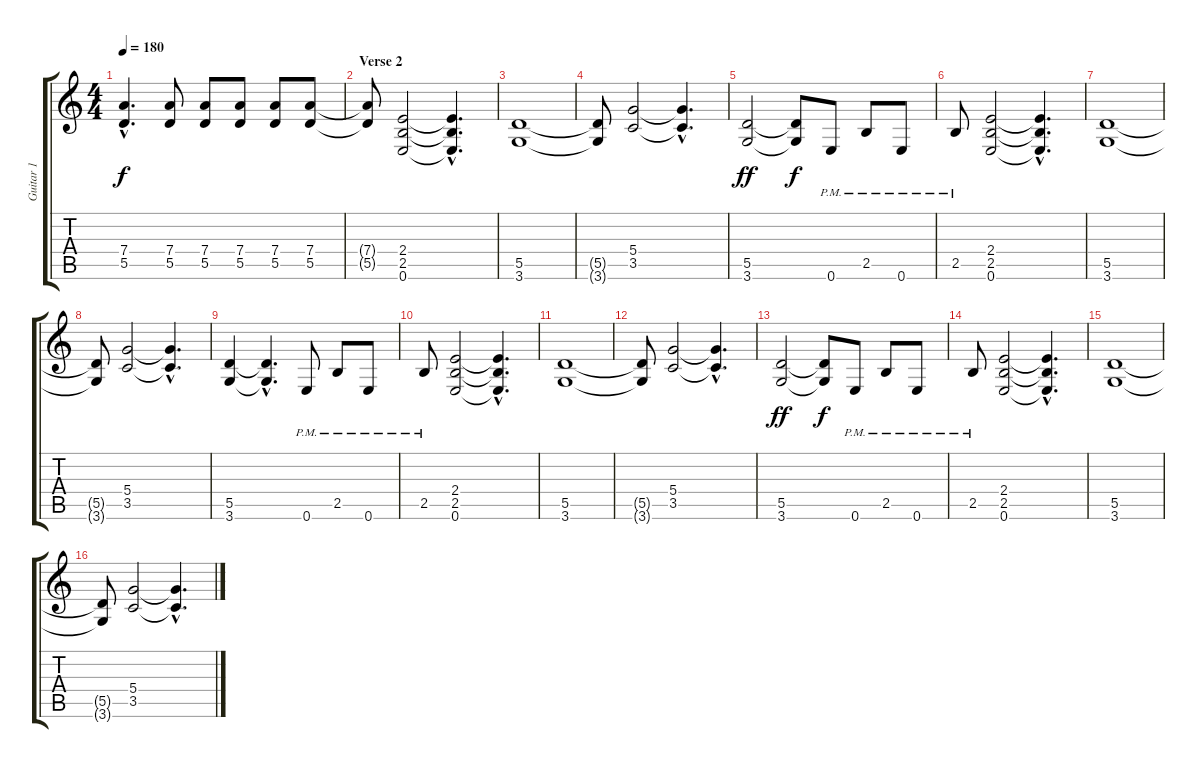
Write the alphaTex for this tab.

\track ("Guitar 1" "Guitar 1") {instrument distortionguitar}
\staff {score tabs}
\tuning (E4 B3 G3 D3 A2 E2) {hide}
\ts (4 4)
\tempo 180
\clef g2
\ks c
(7.4{hac} 5.5{hac}).4{d dy f} (7.4 5.5).8 (7.4 5.5).8 (7.4 5.5).8 (7.4 5.5).8 (7.4 5.5).8 |
\section ("" "Verse 2")
(7.4{t} 5.5{t}).8 (2.4 2.5 0.6).2 (2.4{hac t} 2.5{hac t} 0.6{hac t}).4{d} |
(5.5 3.6).1 |
(5.5{t} 3.6{t}).8 (5.4 3.5).2 (5.4{hac t} 3.5{hac t}).4{d} |
(5.5 3.6).2{dy ff} (5.5{t} 3.6{t}).8{dy f} 0.6{pm}.8 2.5{pm}.8 0.6{pm}.8 |
2.5{pm}.8 (2.4 2.5 0.6).2 (2.4{hac t} 2.5{hac t} 0.6{hac t}).4{d} |
(5.5 3.6).1 |
(5.5{t} 3.6{t}).8 (5.4 3.5).2 (5.4{hac t} 3.5{hac t}).4{d} |
(5.5 3.6).4 (5.5{hac t} 3.6{hac t}).4{d} 0.6{pm}.8 2.5{pm}.8 0.6{pm}.8 |
2.5{pm}.8 (2.4 2.5 0.6).2 (2.4{hac t} 2.5{hac t} 0.6{hac t}).4{d} |
(5.5 3.6).1 |
(5.5{t} 3.6{t}).8 (5.4 3.5).2 (5.4{hac t} 3.5{hac t}).4{d} |
(5.5 3.6).2{dy ff} (5.5{t} 3.6{t}).8{dy f} 0.6{pm}.8 2.5{pm}.8 0.6{pm}.8 |
2.5{pm}.8 (2.4 2.5 0.6).2 (2.4{hac t} 2.5{hac t} 0.6{hac t}).4{d} |
(5.5 3.6).1 |
(5.5{t} 3.6{t}).8 (5.4 3.5).2 (5.4{hac t} 3.5{hac t}).4{d}
